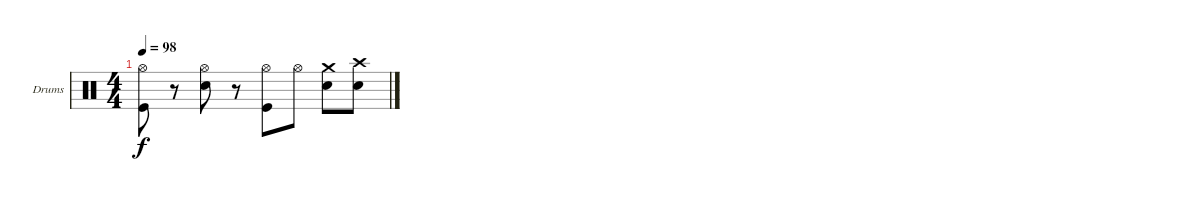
\bracketExtendMode groupsimilarinstruments
\firstSystemTrackNameOrientation horizontal
\otherSystemsTrackNameOrientation horizontal
\track ("Drumkit" "Drums") {instrument percussion}
\staff {score}
\articulation defaults
\ts (4 4)
\tempo 98
\clef neutral
\ks c
("Hi-Hat (open)" "Kick (hit)").8{dy f} r.8 ("Hi-Hat (open)" "Snare (hit) 2").8 r.8 ("Hi-Hat (open)" "Kick (hit)").8 "Hi-Hat (open)".8 ("Crash medium (hit)" "Snare (hit) 2").8 ("Crash high (hit)" "Snare (hit) 2").8
